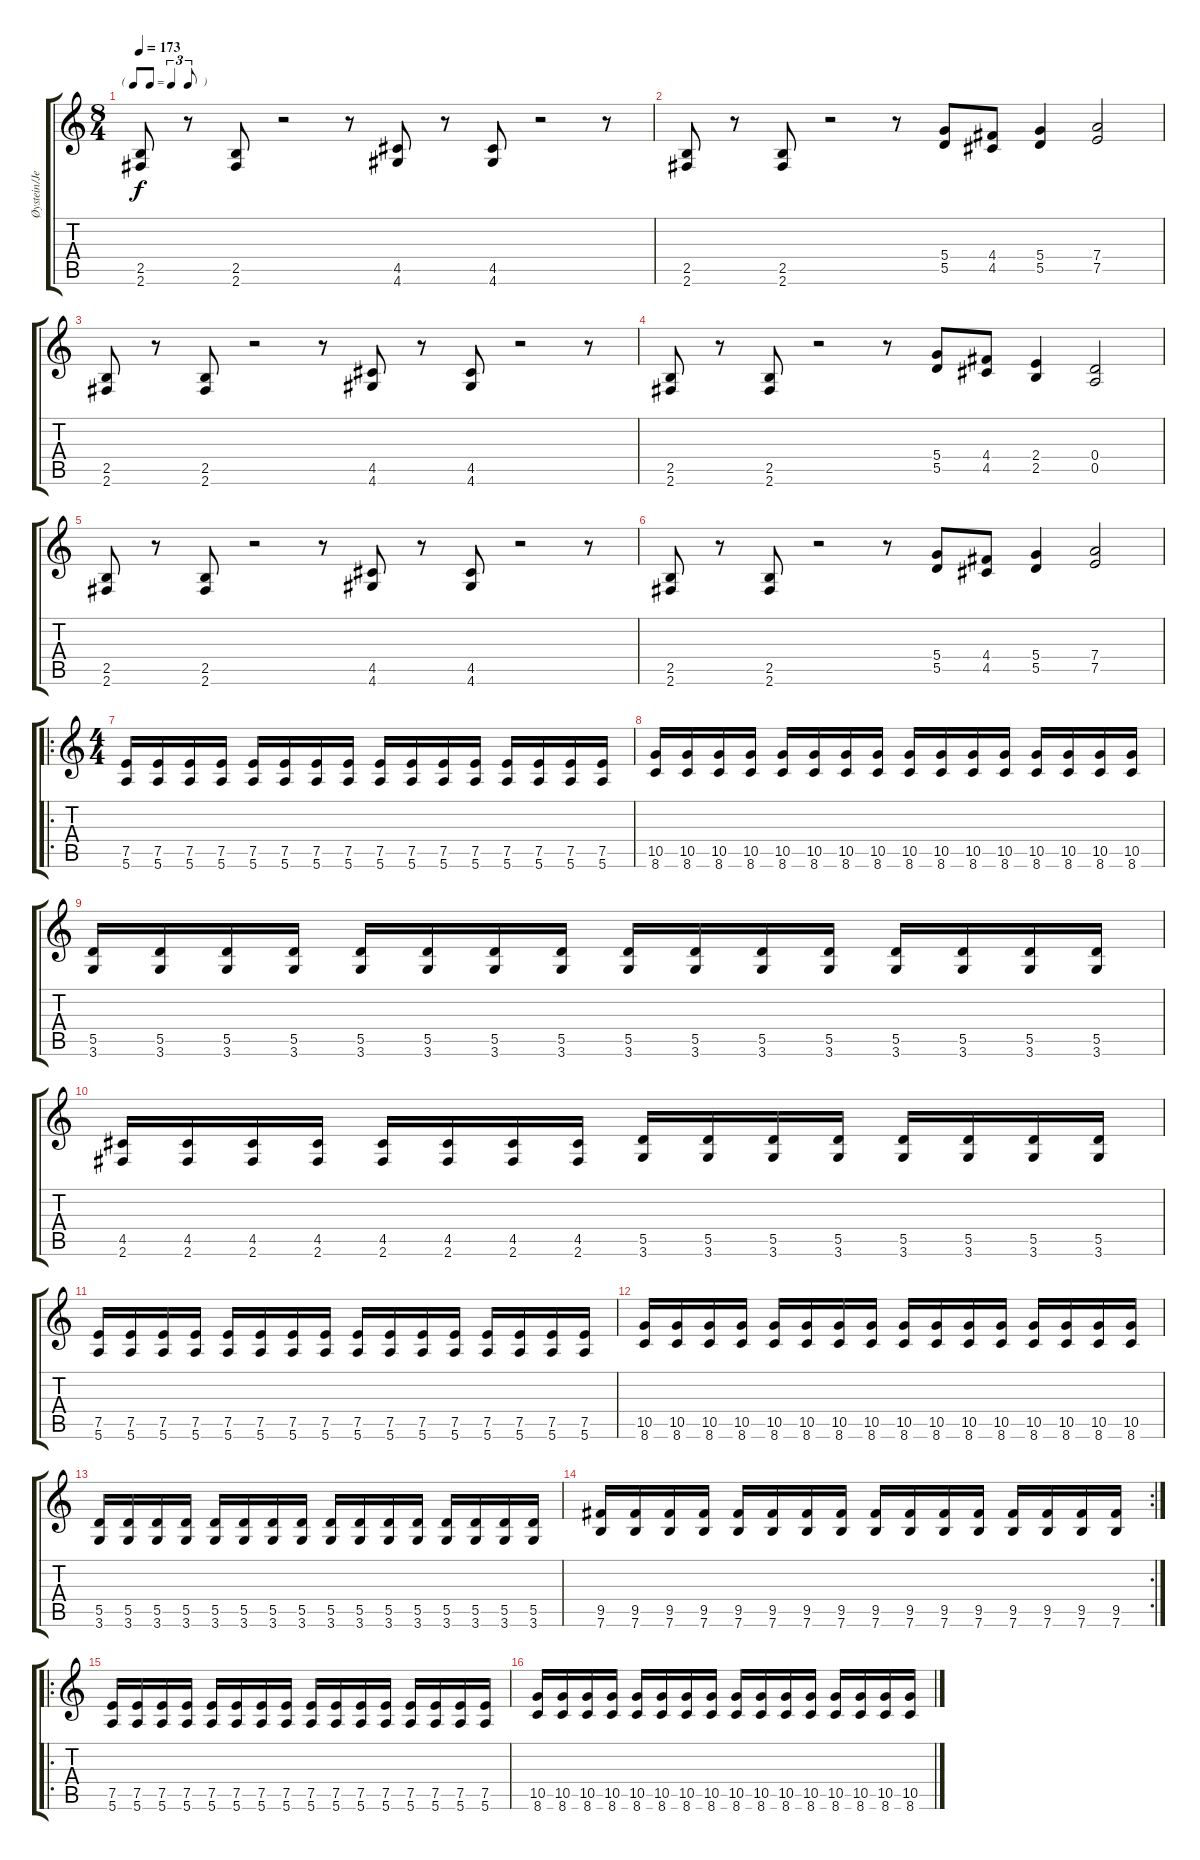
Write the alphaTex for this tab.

\track ("Øystein/Jens" "Øystein/Je") {instrument distortionguitar}
\staff {score tabs}
\tuning (E4 B3 G3 D3 A2 E2) {hide}
\ts (8 4)
\tf triplet8th
\tempo 173
\clef g2
\ks c
(2.5 2.6).8{dy f} r.8 (2.5 2.6).8 r.2 r.8 (4.5 4.6).8 r.8 (4.5 4.6).8 r.2 r.8 |
(2.5 2.6).8 r.8 (2.5 2.6).8 r.2 r.8 (5.4 5.5).8 (4.4 4.5).8 (5.4 5.5).4 (7.4 7.5).2 |
(2.5 2.6).8 r.8 (2.5 2.6).8 r.2 r.8 (4.5 4.6).8 r.8 (4.5 4.6).8 r.2 r.8 |
(2.5 2.6).8 r.8 (2.5 2.6).8 r.2 r.8 (5.4 5.5).8 (4.4 4.5).8 (2.4 2.5).4 (0.4 0.5).2 |
(2.5 2.6).8 r.8 (2.5 2.6).8 r.2 r.8 (4.5 4.6).8 r.8 (4.5 4.6).8 r.2 r.8 |
(2.5 2.6).8 r.8 (2.5 2.6).8 r.2 r.8 (5.4 5.5).8 (4.4 4.5).8 (5.4 5.5).4 (7.4 7.5).2 |
\ro
\ts (4 4)
(7.5 5.6).16 (7.5 5.6).16 (7.5 5.6).16 (7.5 5.6).16 (7.5 5.6).16 (7.5 5.6).16 (7.5 5.6).16 (7.5 5.6).16 (7.5 5.6).16 (7.5 5.6).16 (7.5 5.6).16 (7.5 5.6).16 (7.5 5.6).16 (7.5 5.6).16 (7.5 5.6).16 (7.5 5.6).16 |
(10.5 8.6).16 (10.5 8.6).16 (10.5 8.6).16 (10.5 8.6).16 (10.5 8.6).16 (10.5 8.6).16 (10.5 8.6).16 (10.5 8.6).16 (10.5 8.6).16 (10.5 8.6).16 (10.5 8.6).16 (10.5 8.6).16 (10.5 8.6).16 (10.5 8.6).16 (10.5 8.6).16 (10.5 8.6).16 |
(5.5 3.6).16 (5.5 3.6).16 (5.5 3.6).16 (5.5 3.6).16 (5.5 3.6).16 (5.5 3.6).16 (5.5 3.6).16 (5.5 3.6).16 (5.5 3.6).16 (5.5 3.6).16 (5.5 3.6).16 (5.5 3.6).16 (5.5 3.6).16 (5.5 3.6).16 (5.5 3.6).16 (5.5 3.6).16 |
(4.5 2.6).16 (4.5 2.6).16 (4.5 2.6).16 (4.5 2.6).16 (4.5 2.6).16 (4.5 2.6).16 (4.5 2.6).16 (4.5 2.6).16 (5.5 3.6).16 (5.5 3.6).16 (5.5 3.6).16 (5.5 3.6).16 (5.5 3.6).16 (5.5 3.6).16 (5.5 3.6).16 (5.5 3.6).16 |
(7.5 5.6).16 (7.5 5.6).16 (7.5 5.6).16 (7.5 5.6).16 (7.5 5.6).16 (7.5 5.6).16 (7.5 5.6).16 (7.5 5.6).16 (7.5 5.6).16 (7.5 5.6).16 (7.5 5.6).16 (7.5 5.6).16 (7.5 5.6).16 (7.5 5.6).16 (7.5 5.6).16 (7.5 5.6).16 |
(10.5 8.6).16 (10.5 8.6).16 (10.5 8.6).16 (10.5 8.6).16 (10.5 8.6).16 (10.5 8.6).16 (10.5 8.6).16 (10.5 8.6).16 (10.5 8.6).16 (10.5 8.6).16 (10.5 8.6).16 (10.5 8.6).16 (10.5 8.6).16 (10.5 8.6).16 (10.5 8.6).16 (10.5 8.6).16 |
(5.5 3.6).16 (5.5 3.6).16 (5.5 3.6).16 (5.5 3.6).16 (5.5 3.6).16 (5.5 3.6).16 (5.5 3.6).16 (5.5 3.6).16 (5.5 3.6).16 (5.5 3.6).16 (5.5 3.6).16 (5.5 3.6).16 (5.5 3.6).16 (5.5 3.6).16 (5.5 3.6).16 (5.5 3.6).16 |
\rc 2
(9.5 7.6).16 (9.5 7.6).16 (9.5 7.6).16 (9.5 7.6).16 (9.5 7.6).16 (9.5 7.6).16 (9.5 7.6).16 (9.5 7.6).16 (9.5 7.6).16 (9.5 7.6).16 (9.5 7.6).16 (9.5 7.6).16 (9.5 7.6).16 (9.5 7.6).16 (9.5 7.6).16 (9.5 7.6).16 |
\ro
(7.5 5.6).16 (7.5 5.6).16 (7.5 5.6).16 (7.5 5.6).16 (7.5 5.6).16 (7.5 5.6).16 (7.5 5.6).16 (7.5 5.6).16 (7.5 5.6).16 (7.5 5.6).16 (7.5 5.6).16 (7.5 5.6).16 (7.5 5.6).16 (7.5 5.6).16 (7.5 5.6).16 (7.5 5.6).16 |
(10.5 8.6).16 (10.5 8.6).16 (10.5 8.6).16 (10.5 8.6).16 (10.5 8.6).16 (10.5 8.6).16 (10.5 8.6).16 (10.5 8.6).16 (10.5 8.6).16 (10.5 8.6).16 (10.5 8.6).16 (10.5 8.6).16 (10.5 8.6).16 (10.5 8.6).16 (10.5 8.6).16 (10.5 8.6).16
